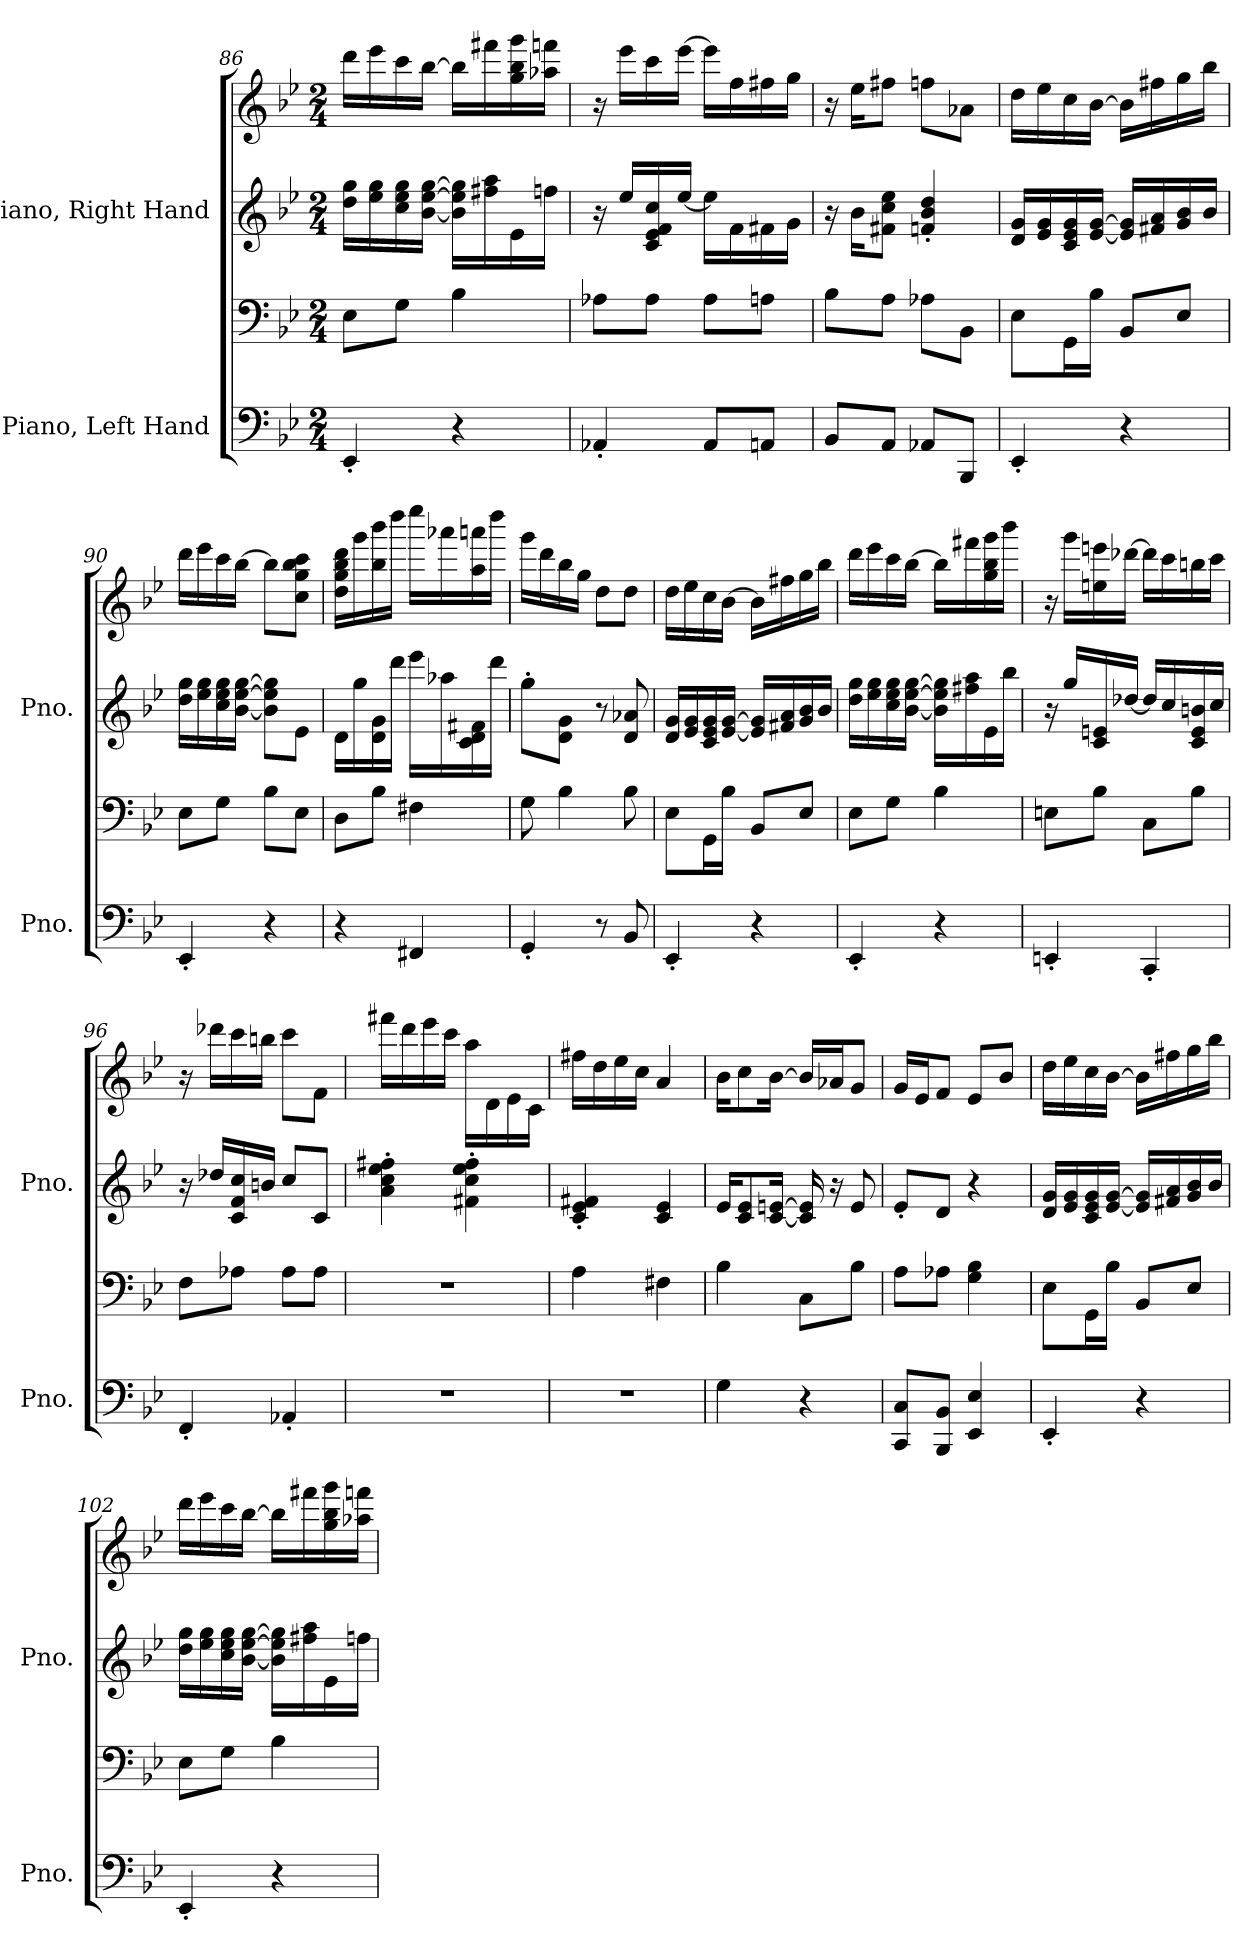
**kern	**kern	**kern	**kern
*part2	*part2	*part1	*part1
*staff4	*staff3	*staff2	*staff1
*I"Piano, Left Hand	*	*I"Piano, Right Hand	*
*I'Pno.	*	*I'Pno.	*
*clefF4	*clefF4	*clefG2	*clefG2
*k[b-e-]	*k[b-e-]	*k[b-e-]	*k[b-e-]
*M2/4	*M2/4	*M2/4	*M2/4
=86	=86	=86	=86
4EE-'/	8E-\L	16dd\ 16gg\LL	16ddd\LL
.	.	16ee-\ 16gg\	16eee-\
.	8G\J	16cc\ 16ee-\ 16gg\	16ccc\
.	.	[16b-\ [16ee-\ [16gg\JJ	[16bb-\JJ
4r	4B-\	16b-\] 16ee-\] 16gg\]LL	16bb-\LL]
.	.	16ff#X\ 16aa\	16fff#X\
.	.	16e-\	16gg\ 16bb-\ 16ggg\
.	.	16ffn\JJ	16aa-X\ 16fffn\JJ
=87	=87	=87	=87
4AA-X'/	8A-X\L	16r	16r
.	.	16ee-/LL	16eee-\LL
.	8A-\J	16c/ 16e-/ 16f/ 16cc/	16ccc\
.	.	[16ee-/JJ	[16eee-\JJ
8AA-/L	8A-\L	16ee-\LL]	16eee-\LL]
.	.	16f\	16ff\
8AAn/J	8An\J	16f#X\	16ff#X\
.	.	16g\JJ	16gg\JJ
=88	=88	=88	=88
8BB-/L	8B-\L	16r	16r
.	.	16b-\KL	16ee-\KL
8AA/J	8A\J	8f#X\ 8cc\ 8ee-\J	8ff#X\J
8AA-X/L	8A-X\L	4fn/' 4b-/' 4dd/'	8ffn\L
8BBB-/J	8BB-\J	.	8a-X\J
!!LO:PB:g=z
=89	=89	=89	=89
4EE-'/	8E-\L	16d/ 16g/LL	16dd\LL
.	.	16e-/ 16g/	16ee-\
.	16GG\L	16c/ 16e-/ 16g/	16cc\
.	16B-\JJ	[16e-/ [16g/JJ	[16b-\JJ
4r	8BB-/L	16e-/] 16g/]LL	16b-\LL]
.	.	16f#X/ 16a/	16ff#X\
.	8E-/J	16g/ 16b-/	16gg\
.	.	16b-/JJ	16bb-\JJ
=90	=90	=90	=90
4EE-'/	8E-\L	16dd\ 16gg\LL	16ddd\LL
.	.	16ee-\ 16gg\	16eee-\
.	8G\J	16cc\ 16ee-\ 16gg\	16ccc\
.	.	[16b-\ [16ee-\ [16gg\JJ	[16bb-\JJ
4r	8B-\L	8b-\] 8ee-\] 8gg\]L	8bb-\L]
.	8E-\J	8e-\J	8cc\ 8gg\ 8bb-\ 8ccc\J
=91	=91	=91	=91
4r	8D\L	16d\LL	16dd\ 16gg\ 16bb-\ 16ddd\LL
.	.	16gg\	16ggg\
.	8B-\J	16d\ 16g\	16bb-\ 16bbb-\
.	.	16ddd\JJ	16dddd\JJ
4FF#X/	4F#X\	16eee-\LL	16eeee-\LL
.	.	16aa-X\	16aaa-X\
.	.	16c\ 16d\ 16f#X\	16aa\ 16aaan\
.	.	16ddd\JJ	16dddd\JJ
=92	=92	=92	=92
4GG'/	8G\	8gg'\L	16ggg\LL
.	.	.	16ddd\
.	4B-\	8d\ 8g\J	16bb-\
.	.	.	16gg\JJ
8r	.	8r	8dd\L
8BB-/	8B-\	8d/ 8a-X/	8dd\J
!!LO:LB:g=z
=93	=93	=93	=93
4EE-'/	8E-\L	16d/ 16g/LL	16dd\LL
.	.	16e-/ 16g/	16ee-\
.	16GG\L	16c/ 16e-/ 16g/	16cc\
.	16B-\JJ	[16e-/ [16g/JJ	[16b-\JJ
4r	8BB-/L	16e-/] 16g/]LL	16b-\LL]
.	.	16f#X/ 16a/	16ff#X\
.	8E-/J	16g/ 16b-/	16gg\
.	.	16b-/JJ	16bb-\JJ
=94	=94	=94	=94
4EE-'/	8E-\L	16dd\ 16gg\LL	16ddd\LL
.	.	16ee-\ 16gg\	16eee-\
.	8G\J	16cc\ 16ee-\ 16gg\	16ccc\
.	.	[16b-\ [16ee-\ [16gg\JJ	[16bb-\JJ
4r	4B-\	16b-\] 16ee-\] 16gg\]LL	16bb-\LL]
.	.	16ff#X\ 16aa\	16fff#X\
.	.	16e-\	16gg\ 16bb-\ 16ggg\
.	.	16bb-\JJ	16bbb-\JJ
=95	=95	=95	=95
4EEn'/	8En\L	16r	16r
.	.	16gg/LL	16ggg\LL
.	8B-\J	16c/ 16en/	16een\ 16eeen\
.	.	[16dd-X/JJ	[16ddd-X\JJ
4CC'/	8C\L	16dd-/LL]	16ddd-\LL]
.	.	16cc/	16ccc\
.	8B-\J	16c/ 16e/ 16bn/	16bbn\
.	.	16cc/JJ	16ccc\JJ
!!LO:LB:g=z
=96	=96	=96	=96
4FF'/	8F\L	16r	16r
.	.	16dd-X/LL	16ddd-X\LL
.	8A-X\J	16c/ 16f/ 16cc/	16ccc\
.	.	16bn/JJ	16bbn\JJ
4AA-X'/	8A-\L	8cc/L	8ccc\L
.	8A-\J	8c/J	8f\J
=97	=97	=97	=97
2r	2r	4a\' 4cc\' 4ee-\' 4ff#X\'	16fff#X\LL
.	.	.	16ddd\
.	.	.	16eee-\
.	.	.	16ccc\JJ
.	.	4f#X\' 4cc\' 4ee-\' 4ff#\'	16aa\LL
.	.	.	16d\
.	.	.	16e-\
.	.	.	16c\JJ
=98	=98	=98	=98
2r	4A\	4c/' 4e-/' 4f#X/'	16ff#X\LL
.	.	.	16dd\
.	.	.	16ee-\
.	.	.	16cc\JJ
.	4F#X\	4c/ 4e-/	4a/
=99	=99	=99	=99
4G\	4B-\	16e-/KL	16b-\KL
.	.	8c/ 8e-/	8cc\
.	.	[16c/ [16en/Jk	[16b-\Jk
4r	8C\L	16c/] 16e/]	16b-/LL]
.	.	16r	16a-X/J
.	8B-\J	8e/	8g/J
=100	=100	=100	=100
8CC/ 8C/L	8A\L	8e-'/L	16g/LL
.	.	.	16e-/J
8BBB-/ 8BB-/J	8A-X\J	8d/J	8f/J
4EE-/ 4E-/	4G\ 4B-\	4r	8e-/L
.	.	.	8b-/J
!!LO:PB:g=z
=101	=101	=101	=101
4EE-'/	8E-\L	16d/ 16g/LL	16dd\LL
.	.	16e-/ 16g/	16ee-\
.	16GG\L	16c/ 16e-/ 16g/	16cc\
.	16B-\JJ	[16e-/ [16g/JJ	[16b-\JJ
4r	8BB-/L	16e-/] 16g/]LL	16b-\LL]
.	.	16f#X/ 16a/	16ff#X\
.	8E-/J	16g/ 16b-/	16gg\
.	.	16b-/JJ	16bb-\JJ
=102	=102	=102	=102
4EE-'/	8E-\L	16dd\ 16gg\LL	16ddd\LL
.	.	16ee-\ 16gg\	16eee-\
.	8G\J	16cc\ 16ee-\ 16gg\	16ccc\
.	.	[16b-\ [16ee-\ [16gg\JJ	[16bb-\JJ
4r	4B-\	16b-\] 16ee-\] 16gg\]LL	16bb-\LL]
.	.	16ff#X\ 16aa\	16fff#X\
.	.	16e-\	16gg\ 16bb-\ 16ggg\
.	.	16ffn\JJ	16aa-X\ 16fffn\JJ
=	=	=	=
*-	*-	*-	*-
